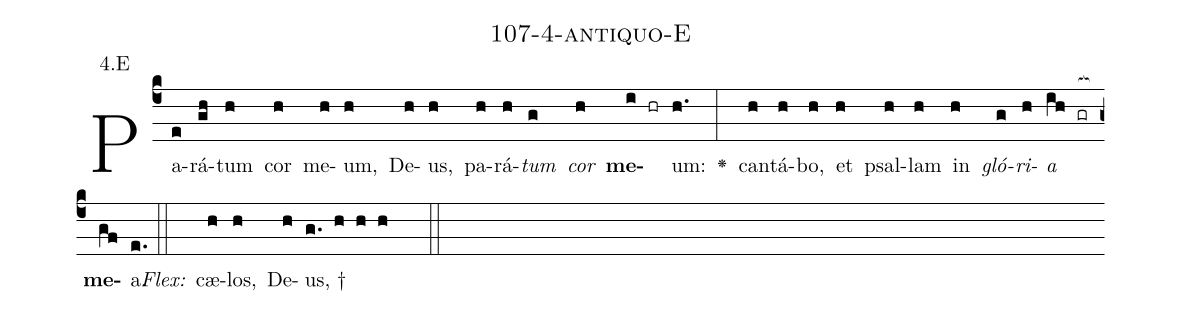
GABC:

name: 107-4-antiquo-E;
annotation: 4.E;
%%
(c4)Pa(e)rá(gh)tum(h) cor(h) me(h)um,(h) De(h)us,(h) pa(h)rá(h)<i>tum</i>(g) <i>cor</i>(h) <b>me</b>(i hr)um:(h.) <v>\greheightstar</v>(:) can(h)tá(h)bo,(h) et(h) psal(h)lam(h) in(h) <i>gló</i>(g)<i>ri</i>(h)<i>a</i>(ih gr[ocb:1{]) <b>me</b>(gf[ocb:0}])a.(e.) (::)
<i>Flex:</i>()  cæ(h)los,(h) De(h)us, †(g. h h h  ::)

%E(h) u(g) o(h) u(ih) a(gf) e.(e.) (::)
